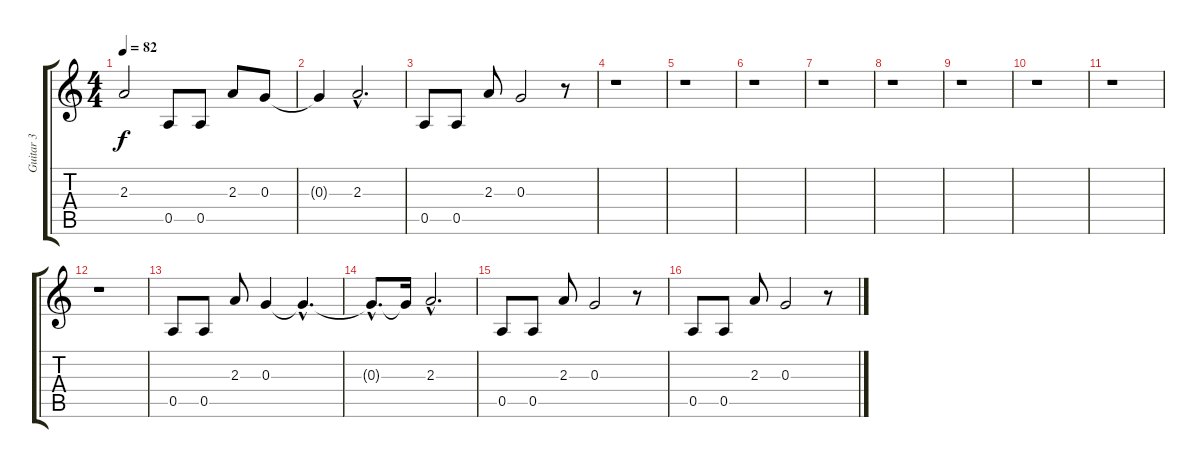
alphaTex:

\track ("Guitar 3" "Guitar 3") {instrument acousticguitarsteel}
\staff {score tabs}
\tuning (E4 B3 G3 D3 A2 E2) {hide}
\ts (4 4)
\tempo 82
\clef g2
\ks c
2.3.2{dy f} 0.5.8 0.5.8 2.3.8 0.3.8 |
0.3{t}.4 2.3{hac}.2{d} |
0.5.8 0.5.8 2.3.8 0.3.2 r.8 |
r.1 |
r.1 |
r.1 |
r.1 |
r.1 |
r.1 |
r.1 |
r.1 |
r.1 |
0.5.8 0.5.8 2.3.8 0.3.4 0.3{hac t}.4{d} |
0.3{hac t}.8{d} 0.3{t}.16 2.3{hac}.2{d} |
0.5.8 0.5.8 2.3.8 0.3.2 r.8 |
0.5.8 0.5.8 2.3.8 0.3.2 r.8
